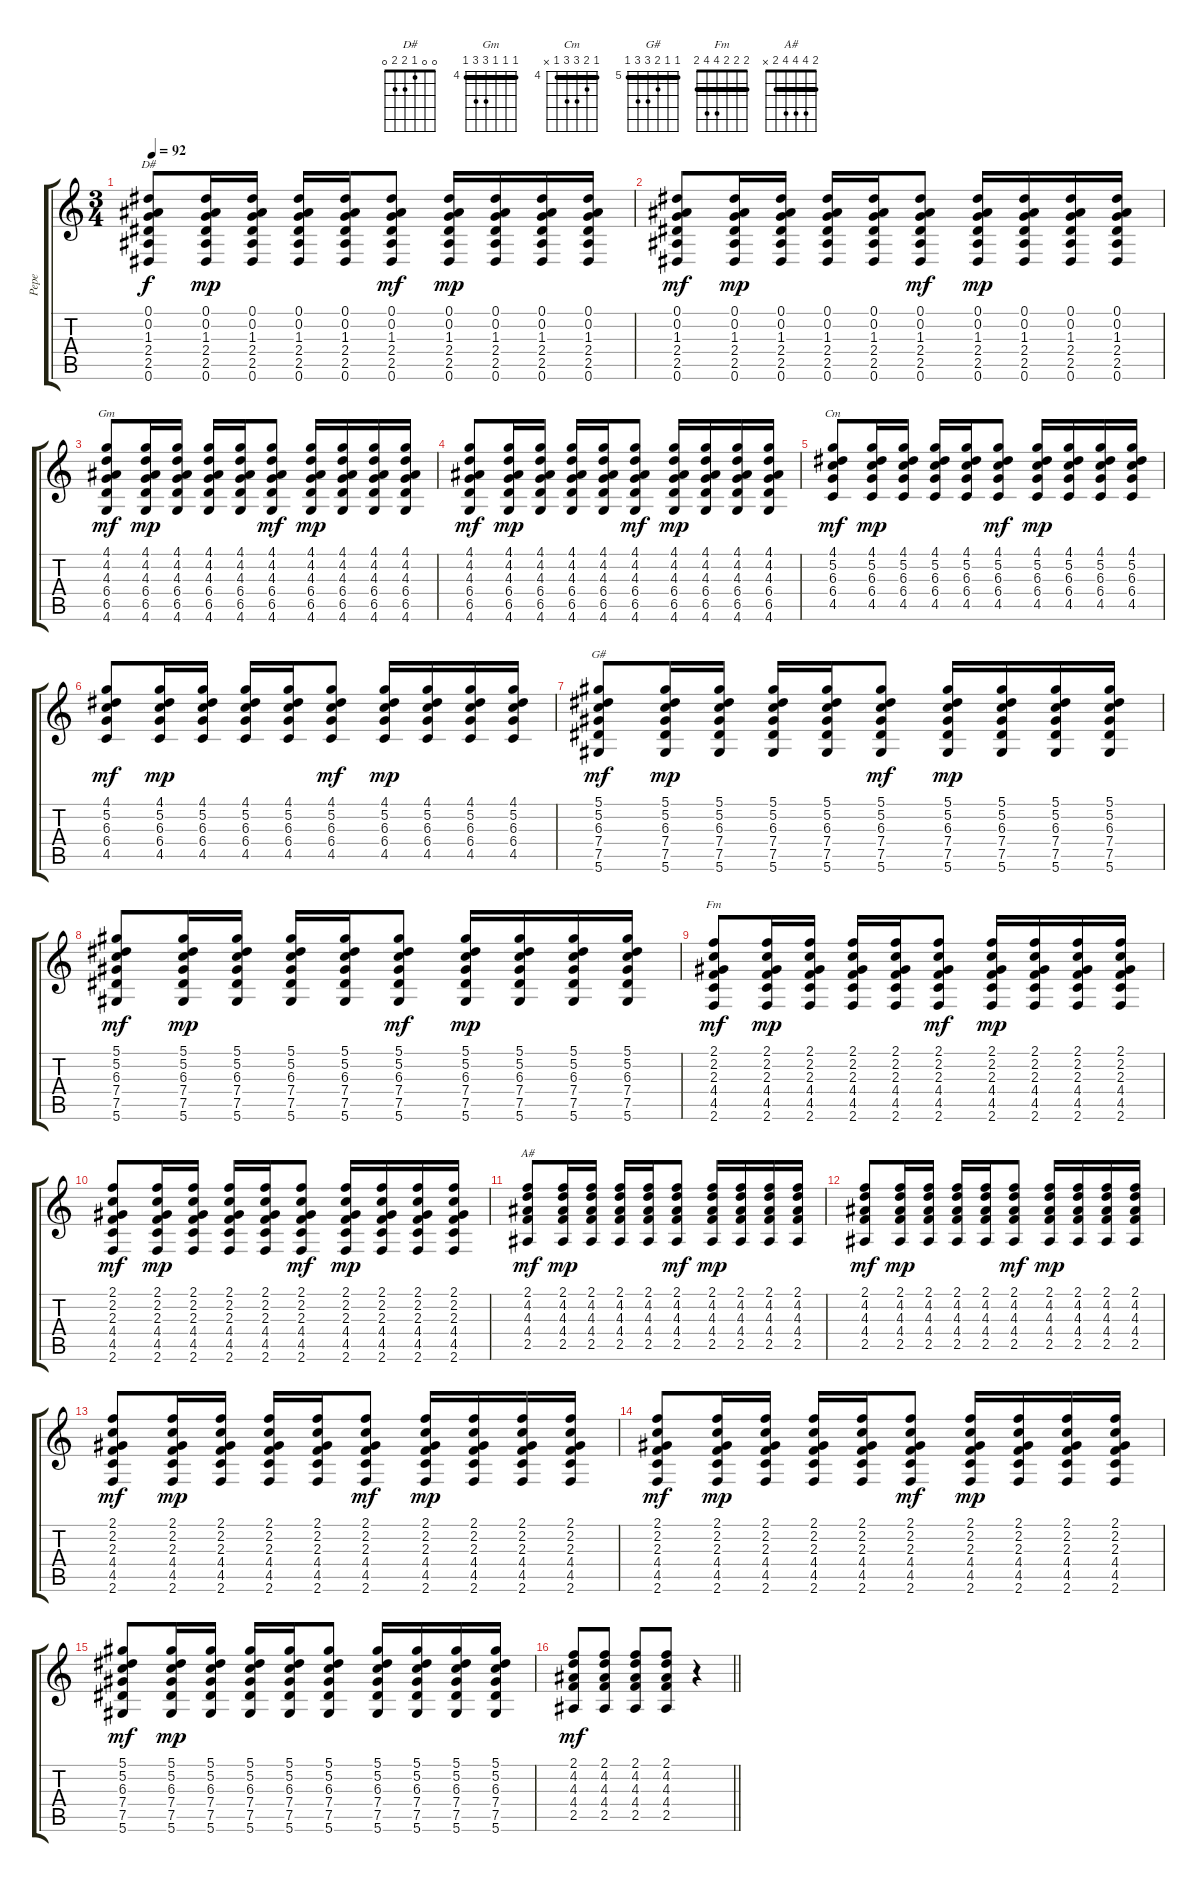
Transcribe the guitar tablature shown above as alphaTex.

\track ("Pepe" "Pepe") {instrument acousticguitarsteel}
\staff {score tabs}
\tuning (Eb4 Bb3 Gb3 Db3 Ab2 Eb2) {hide}
\chord ("D#" 0 0 1 2 2 0)
\chord ("Gm" 4 4 4 6 6 4) {firstfret 4 barre 4}
\chord ("Cm" 4 5 6 6 4 x) {firstfret 4 barre 4}
\chord ("G#" 5 5 6 7 7 5) {firstfret 5 barre 5}
\chord ("Fm" 2 2 2 4 4 2) {barre 2}
\chord ("A#" 2 4 4 4 2 x) {barre 2}
\ts (3 4)
\tempo 92
\clef g2
\ks c
(0.1 0.2 1.3 2.4 2.5 0.6).8{ch "D#" dy f} (0.1 0.2 1.3 2.4 2.5 0.6).16{dy mp} (0.1 0.2 1.3 2.4 2.5 0.6).16 (0.1 0.2 1.3 2.4 2.5 0.6).16 (0.1 0.2 1.3 2.4 2.5 0.6).16 (0.1 0.2 1.3 2.4 2.5 0.6).8{dy mf} (0.1 0.2 1.3 2.4 2.5 0.6).16{dy mp} (0.1 0.2 1.3 2.4 2.5 0.6).16 (0.1 0.2 1.3 2.4 2.5 0.6).16 (0.1 0.2 1.3 2.4 2.5 0.6).16 |
(0.1 0.2 1.3 2.4 2.5 0.6).8{dy mf} (0.1 0.2 1.3 2.4 2.5 0.6).16{dy mp} (0.1 0.2 1.3 2.4 2.5 0.6).16 (0.1 0.2 1.3 2.4 2.5 0.6).16 (0.1 0.2 1.3 2.4 2.5 0.6).16 (0.1 0.2 1.3 2.4 2.5 0.6).8{dy mf} (0.1 0.2 1.3 2.4 2.5 0.6).16{dy mp} (0.1 0.2 1.3 2.4 2.5 0.6).16 (0.1 0.2 1.3 2.4 2.5 0.6).16 (0.1 0.2 1.3 2.4 2.5 0.6).16 |
(4.1 4.2 4.3 6.4 6.5 4.6).8{ch "Gm" dy mf} (4.1 4.2 4.3 6.4 6.5 4.6).16{dy mp} (4.1 4.2 4.3 6.4 6.5 4.6).16 (4.1 4.2 4.3 6.4 6.5 4.6).16 (4.1 4.2 4.3 6.4 6.5 4.6).16 (4.1 4.2 4.3 6.4 6.5 4.6).8{dy mf} (4.1 4.2 4.3 6.4 6.5 4.6).16{dy mp} (4.1 4.2 4.3 6.4 6.5 4.6).16 (4.1 4.2 4.3 6.4 6.5 4.6).16 (4.1 4.2 4.3 6.4 6.5 4.6).16 |
(4.1 4.2 4.3 6.4 6.5 4.6).8{dy mf} (4.1 4.2 4.3 6.4 6.5 4.6).16{dy mp} (4.1 4.2 4.3 6.4 6.5 4.6).16 (4.1 4.2 4.3 6.4 6.5 4.6).16 (4.1 4.2 4.3 6.4 6.5 4.6).16 (4.1 4.2 4.3 6.4 6.5 4.6).8{dy mf} (4.1 4.2 4.3 6.4 6.5 4.6).16{dy mp} (4.1 4.2 4.3 6.4 6.5 4.6).16 (4.1 4.2 4.3 6.4 6.5 4.6).16 (4.1 4.2 4.3 6.4 6.5 4.6).16 |
(4.1 5.2 6.3 6.4 4.5).8{ch "Cm" dy mf} (4.1 5.2 6.3 6.4 4.5).16{dy mp} (4.1 5.2 6.3 6.4 4.5).16 (4.1 5.2 6.3 6.4 4.5).16 (4.1 5.2 6.3 6.4 4.5).16 (4.1 5.2 6.3 6.4 4.5).8{dy mf} (4.1 5.2 6.3 6.4 4.5).16{dy mp} (4.1 5.2 6.3 6.4 4.5).16 (4.1 5.2 6.3 6.4 4.5).16 (4.1 5.2 6.3 6.4 4.5).16 |
(4.1 5.2 6.3 6.4 4.5).8{dy mf} (4.1 5.2 6.3 6.4 4.5).16{dy mp} (4.1 5.2 6.3 6.4 4.5).16 (4.1 5.2 6.3 6.4 4.5).16 (4.1 5.2 6.3 6.4 4.5).16 (4.1 5.2 6.3 6.4 4.5).8{dy mf} (4.1 5.2 6.3 6.4 4.5).16{dy mp} (4.1 5.2 6.3 6.4 4.5).16 (4.1 5.2 6.3 6.4 4.5).16 (4.1 5.2 6.3 6.4 4.5).16 |
(5.1 5.2 6.3 7.4 7.5 5.6).8{ch "G#" dy mf} (5.1 5.2 6.3 7.4 7.5 5.6).16{dy mp} (5.1 5.2 6.3 7.4 7.5 5.6).16 (5.1 5.2 6.3 7.4 7.5 5.6).16 (5.1 5.2 6.3 7.4 7.5 5.6).16 (5.1 5.2 6.3 7.4 7.5 5.6).8{dy mf} (5.1 5.2 6.3 7.4 7.5 5.6).16{dy mp} (5.1 5.2 6.3 7.4 7.5 5.6).16 (5.1 5.2 6.3 7.4 7.5 5.6).16 (5.1 5.2 6.3 7.4 7.5 5.6).16 |
(5.1 5.2 6.3 7.4 7.5 5.6).8{dy mf} (5.1 5.2 6.3 7.4 7.5 5.6).16{dy mp} (5.1 5.2 6.3 7.4 7.5 5.6).16 (5.1 5.2 6.3 7.4 7.5 5.6).16 (5.1 5.2 6.3 7.4 7.5 5.6).16 (5.1 5.2 6.3 7.4 7.5 5.6).8{dy mf} (5.1 5.2 6.3 7.4 7.5 5.6).16{dy mp} (5.1 5.2 6.3 7.4 7.5 5.6).16 (5.1 5.2 6.3 7.4 7.5 5.6).16 (5.1 5.2 6.3 7.4 7.5 5.6).16 |
(2.1 2.2 2.3 4.4 4.5 2.6).8{ch "Fm" dy mf} (2.1 2.2 2.3 4.4 4.5 2.6).16{dy mp} (2.1 2.2 2.3 4.4 4.5 2.6).16 (2.1 2.2 2.3 4.4 4.5 2.6).16 (2.1 2.2 2.3 4.4 4.5 2.6).16 (2.1 2.2 2.3 4.4 4.5 2.6).8{dy mf} (2.1 2.2 2.3 4.4 4.5 2.6).16{dy mp} (2.1 2.2 2.3 4.4 4.5 2.6).16 (2.1 2.2 2.3 4.4 4.5 2.6).16 (2.1 2.2 2.3 4.4 4.5 2.6).16 |
(2.1 2.2 2.3 4.4 4.5 2.6).8{dy mf} (2.1 2.2 2.3 4.4 4.5 2.6).16{dy mp} (2.1 2.2 2.3 4.4 4.5 2.6).16 (2.1 2.2 2.3 4.4 4.5 2.6).16 (2.1 2.2 2.3 4.4 4.5 2.6).16 (2.1 2.2 2.3 4.4 4.5 2.6).8{dy mf} (2.1 2.2 2.3 4.4 4.5 2.6).16{dy mp} (2.1 2.2 2.3 4.4 4.5 2.6).16 (2.1 2.2 2.3 4.4 4.5 2.6).16 (2.1 2.2 2.3 4.4 4.5 2.6).16 |
(2.1 4.2 4.3 4.4 2.5).8{ch "A#" dy mf} (2.1 4.2 4.3 4.4 2.5).16{dy mp} (2.1 4.2 4.3 4.4 2.5).16 (2.1 4.2 4.3 4.4 2.5).16 (2.1 4.2 4.3 4.4 2.5).16 (2.1 4.2 4.3 4.4 2.5).8{dy mf} (2.1 4.2 4.3 4.4 2.5).16{dy mp} (2.1 4.2 4.3 4.4 2.5).16 (2.1 4.2 4.3 4.4 2.5).16 (2.1 4.2 4.3 4.4 2.5).16 |
(2.1 4.2 4.3 4.4 2.5).8{dy mf} (2.1 4.2 4.3 4.4 2.5).16{dy mp} (2.1 4.2 4.3 4.4 2.5).16 (2.1 4.2 4.3 4.4 2.5).16 (2.1 4.2 4.3 4.4 2.5).16 (2.1 4.2 4.3 4.4 2.5).8{dy mf} (2.1 4.2 4.3 4.4 2.5).16{dy mp} (2.1 4.2 4.3 4.4 2.5).16 (2.1 4.2 4.3 4.4 2.5).16 (2.1 4.2 4.3 4.4 2.5).16 |
(2.1 2.2 2.3 4.4 4.5 2.6).8{dy mf} (2.1 2.2 2.3 4.4 4.5 2.6).16{dy mp} (2.1 2.2 2.3 4.4 4.5 2.6).16 (2.1 2.2 2.3 4.4 4.5 2.6).16 (2.1 2.2 2.3 4.4 4.5 2.6).16 (2.1 2.2 2.3 4.4 4.5 2.6).8{dy mf} (2.1 2.2 2.3 4.4 4.5 2.6).16{dy mp} (2.1 2.2 2.3 4.4 4.5 2.6).16 (2.1 2.2 2.3 4.4 4.5 2.6).16 (2.1 2.2 2.3 4.4 4.5 2.6).16 |
(2.1 2.2 2.3 4.4 4.5 2.6).8{dy mf} (2.1 2.2 2.3 4.4 4.5 2.6).16{dy mp} (2.1 2.2 2.3 4.4 4.5 2.6).16 (2.1 2.2 2.3 4.4 4.5 2.6).16 (2.1 2.2 2.3 4.4 4.5 2.6).16 (2.1 2.2 2.3 4.4 4.5 2.6).8{dy mf} (2.1 2.2 2.3 4.4 4.5 2.6).16{dy mp} (2.1 2.2 2.3 4.4 4.5 2.6).16 (2.1 2.2 2.3 4.4 4.5 2.6).16 (2.1 2.2 2.3 4.4 4.5 2.6).16 |
(5.1 5.2 6.3 7.4 7.5 5.6).8{dy mf} (5.1 5.2 6.3 7.4 7.5 5.6).16{dy mp} (5.1 5.2 6.3 7.4 7.5 5.6).16 (5.1 5.2 6.3 7.4 7.5 5.6).16 (5.1 5.2 6.3 7.4 7.5 5.6).16 (5.1 5.2 6.3 7.4 7.5 5.6).8 (5.1 5.2 6.3 7.4 7.5 5.6).16 (5.1 5.2 6.3 7.4 7.5 5.6).16 (5.1 5.2 6.3 7.4 7.5 5.6).16 (5.1 5.2 6.3 7.4 7.5 5.6).16 |
\barLineRight lightlight
(2.1 4.2 4.3 4.4 2.5).8{dy mf} (2.1 4.2 4.3 4.4 2.5).8 (2.1 4.2 4.3 4.4 2.5).8 (2.1 4.2 4.3 4.4 2.5).8 r.4
